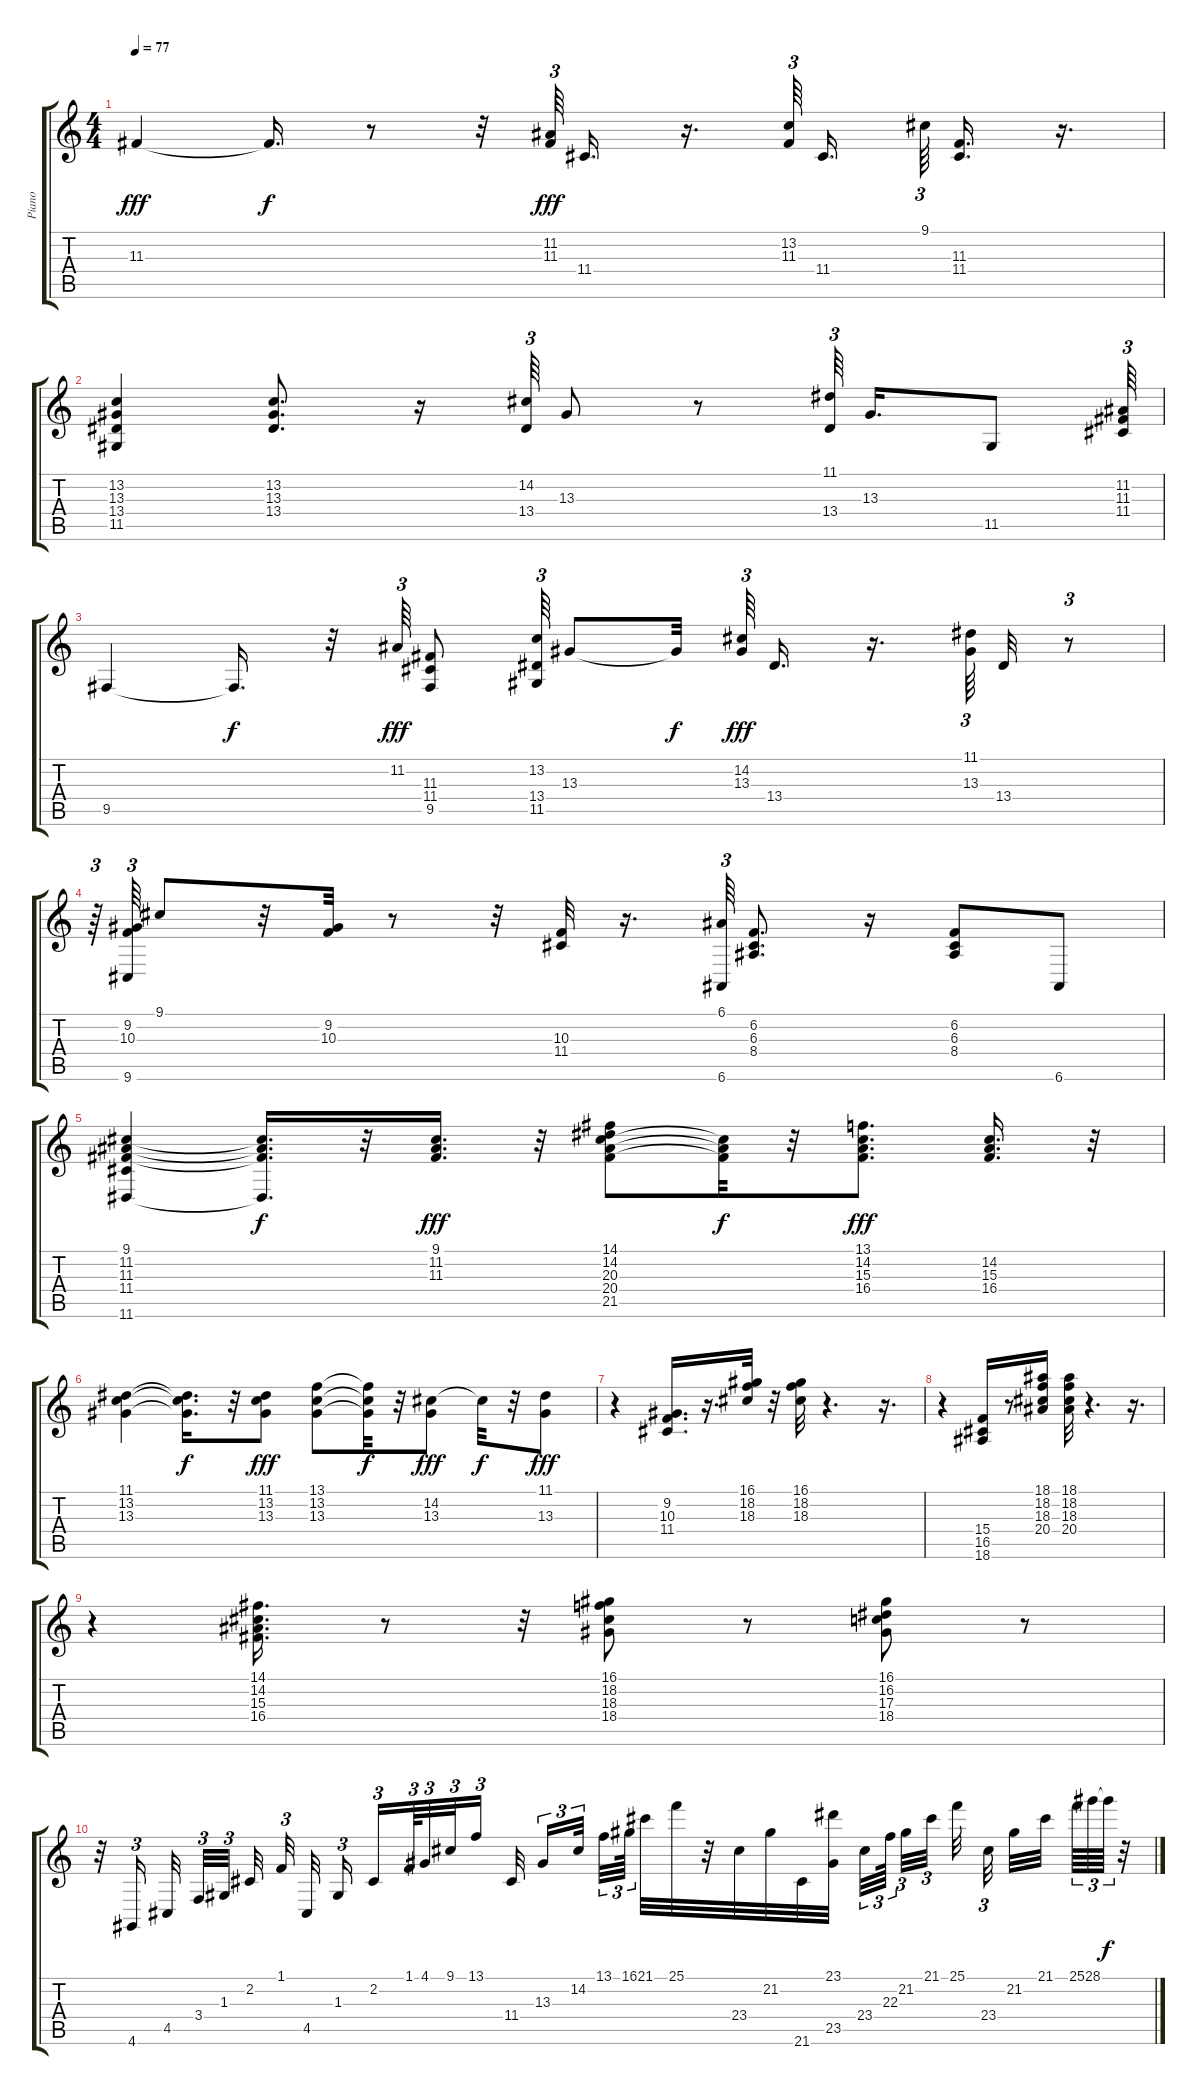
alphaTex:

\track ("Piano" "Piano") {instrument brightacousticpiano}
\staff {score tabs}
\tuning (E4 B3 G3 D3 A2 E2) {hide}
\ts (4 4)
\tempo 77
\clef g2
\ks c
11.3.4{dy fff} 11.3{t}.16{d dy f} r.8 r.32 (11.2 11.3).64{tu (3 2) dy fff} 11.4.16{d} r.16{d} (13.2 11.3).64{tu (3 2)} 11.4.16{d} 9.1.64{tu (3 2)} (11.3 11.4).16{d} r.16{d} |
(13.2 13.3 13.4 11.5).4 (13.2 13.3 13.4).8{d} r.16 (14.2 13.4).64{tu (3 2)} 13.3.8 r.8 (11.1 13.4).64{tu (3 2) beam splitsecondary} 13.3.16{d} 11.5.8 (11.2 11.3 11.4).64{tu (3 2)} |
9.5.4 9.5{t}.16{d dy f} r.32 11.2.64{tu (3 2) dy fff} (11.3 11.4 9.5).8 (13.2 13.4 11.5).64{tu (3 2)} 13.3.8 13.3{t}.32{dy f beam splitsecondary} (14.2 13.3).64{tu (3 2) dy fff} 13.4.16{d} r.16{d} (11.1 13.3).64{tu (3 2)} 13.4.32 r.8{tu (3 2)} |
r.64{tu (3 2)} (9.2 10.3 9.6).64{tu (3 2)} 9.1.8 r.32 (9.2 10.3).32 r.8 r.32 (10.3 11.4).32 r.16{d} (6.1 6.6).64{tu (3 2)} (6.2 6.3 8.4).8{d} r.16 (6.2 6.3 8.4).8 6.6.8 |
(9.1 11.2 11.3 11.4 11.6).4 (9.1{t} 11.2{t} 11.3{t} 11.6{t}).16{d dy f} r.32 (9.1 11.2 11.3).16{d dy fff} r.32 (14.1 14.2 20.3 20.4 21.5).8 (14.2{t} 20.4{t} 21.5{t}).32{dy f} r.32 (13.1 14.2 15.3 16.4).8{d dy fff} (14.2 15.3 16.4).16{d} r.32 |
(11.1 13.2 13.3).4 (11.1{t} 13.2{t} 13.3{t}).16{d dy f} r.32 (11.1 13.2 13.3).8{dy fff} (13.1 13.2 13.3).8 (13.1{t} 13.2{t} 13.3{t}).32{dy f} r.32 (14.2 13.3).8{dy fff} 14.2{t}.32{dy f} r.32 (11.1 13.3).8{dy fff} |
r.4 (9.2 10.3 11.4).16{d} r.16{d} (16.1 18.2 18.3).32 r.32 (16.1 18.2 18.3).32 r.4{d} r.16{d} |
r.4 (15.4 16.5 18.6).16 r.8 (18.1 18.2 18.3 20.4).16 (18.1 18.2 18.3 20.4).32 r.4{d} r.16{d} |
r.4 (14.1 14.2 15.3 16.4).16{d} r.8 r.32 (16.1 18.2 18.3 18.4).8 r.8 (16.1 16.2 17.3 18.4).8 r.8 |
r.32 4.6.16{tu (3 2) beam splitsecondary} 4.5.32{beam splitsecondary} 3.4.32{tu (3 2)} 1.3.32{tu (3 2) beam splitsecondary} 2.2.32{beam splitsecondary} 1.1.32{tu (3 2) beam splitsecondary} 4.5.32 1.3.16{tu (3 2)} 2.2.16{tu (3 2)} 1.1.64{tu (3 2)} 4.1.32{tu (3 2)} 9.1.32{tu (3 2)} 13.1.16{tu (3 2) beam splitsecondary} 11.4.32{beam splitsecondary} 13.3.16{tu (3 2)} 14.2.32{tu (3 2)} 13.1.32{tu (3 2)} 16.1.64{tu (3 2) beam splitsecondary} 21.1.32 25.1.32 r.32 23.4.32 21.2.32 21.6.32 (23.1 23.5).32 23.4.32{tu (3 2)} 22.3.64{tu (3 2) beam splitsecondary} 21.2.32{tu (3 2)} 21.1.32{tu (3 2) beam splitsecondary} 25.1.32{beam splitsecondary} 23.4.32{tu (3 2) beam splitsecondary} 21.2.32 21.1.32{beam splitsecondary} 25.1.64{tu (3 2)} 28.1.64{tu (3 2)} 28.1{t}.64{tu (3 2) dy f} r.32
